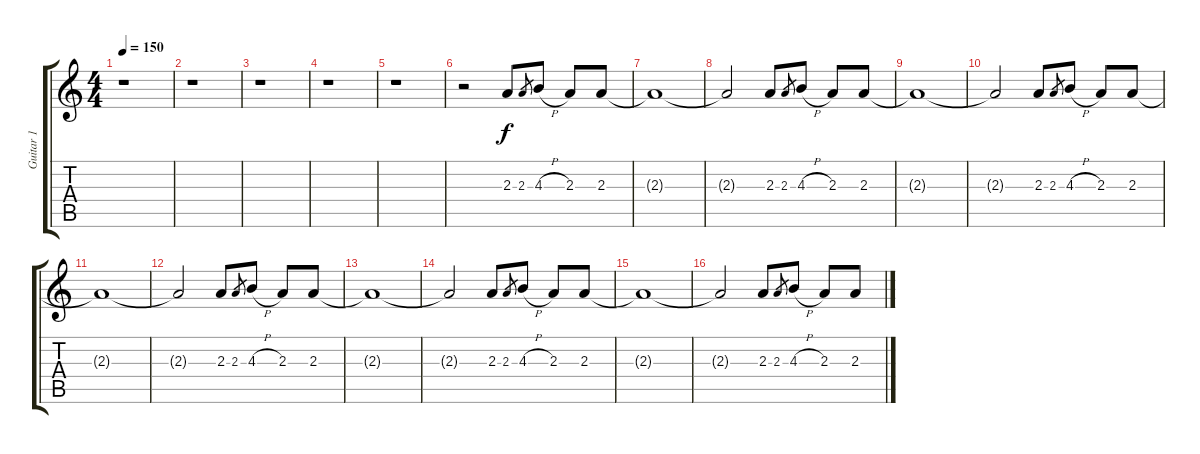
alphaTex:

\track ("Guitar 1" "Guitar 1") {instrument overdrivenguitar}
\staff {score tabs}
\tuning (E4 B3 G3 D3 A2 E2) {hide}
\ts (4 4)
\tempo 150
\clef g2
\ks c
r.1{dy f} |
r.1 |
r.1 |
r.1 |
r.1 |
r.2 2.3.8{volume 16} 2.3.8{gr} 4.3{h}.8 2.3.8 2.3.8 |
2.3{t}.1 |
2.3{t}.2 2.3.8{volume 16} 2.3.8{gr} 4.3{h}.8 2.3.8 2.3.8 |
2.3{t}.1 |
2.3{t}.2 2.3.8{volume 16} 2.3.8{gr} 4.3{h}.8 2.3.8 2.3.8 |
2.3{t}.1 |
2.3{t}.2 2.3.8{volume 16} 2.3.8{gr} 4.3{h}.8 2.3.8 2.3.8 |
2.3{t}.1 |
2.3{t}.2 2.3.8{volume 16} 2.3.8{gr} 4.3{h}.8 2.3.8 2.3.8 |
2.3{t}.1 |
2.3{t}.2 2.3.8{volume 16} 2.3.8{gr} 4.3{h}.8 2.3.8 2.3.8
